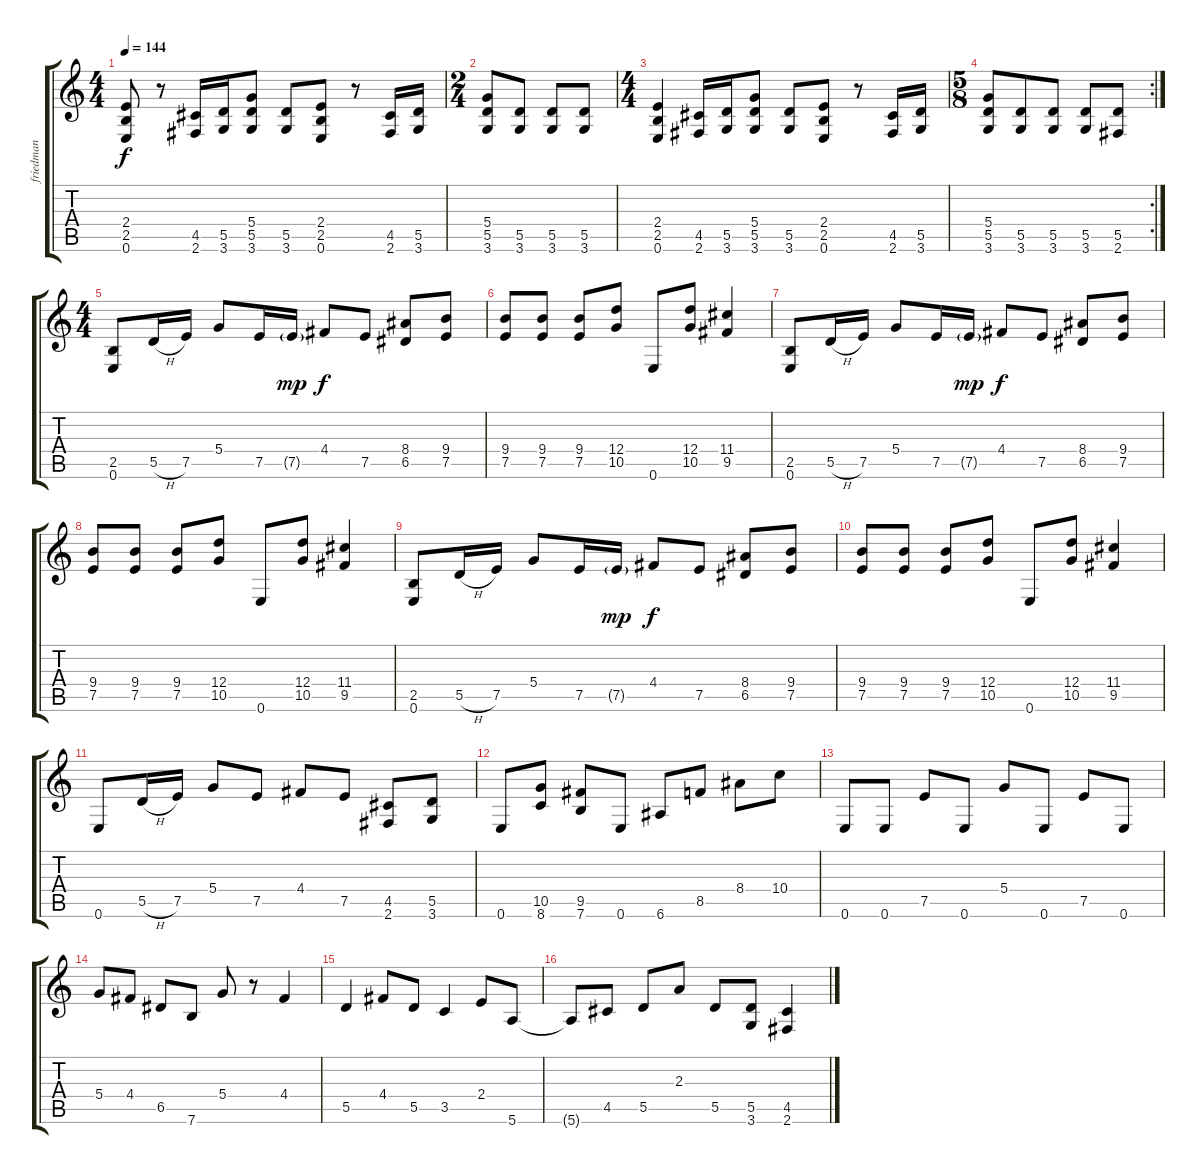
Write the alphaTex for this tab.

\track ("friedman" "friedman") {instrument distortionguitar}
\staff {score tabs}
\tuning (E4 B3 G3 D3 A2 E2) {hide}
\ts (4 4)
\tempo 144
\clef g2
\ks c
(2.4 2.5 0.6).8{dy f} r.8 (4.5 2.6).16 (5.5 3.6).16 (5.4 5.5 3.6).8 (5.5 3.6).8 (2.4 2.5 0.6).8 r.8 (4.5 2.6).16 (5.5 3.6).16 |
\ts (2 4)
(5.4 5.5 3.6).8 (5.5 3.6).8 (5.5 3.6).8 (5.5 3.6).8 |
\ts (4 4)
(2.4 2.5 0.6).4 (4.5 2.6).16 (5.5 3.6).16 (5.4 5.5 3.6).8 (5.5 3.6).8 (2.4 2.5 0.6).8 r.8 (4.5 2.6).16 (5.5 3.6).16 |
\rc 2
\ts (5 8)
(5.4 5.5 3.6).8 (5.5 3.6).8 (5.5 3.6).8 (5.5 3.6).8 (5.5 2.6).8 |
\ts (4 4)
(2.5 0.6).8 5.5{h}.16 7.5.16 5.4.8 7.5.16 7.5{g}.16{dy mp} 4.4.8{dy f} 7.5.8 (8.4 6.5).8 (9.4 7.5).8 |
(9.4 7.5).8 (9.4 7.5).8 (9.4 7.5).8 (12.4 10.5).8 0.6.8 (12.4 10.5).8 (11.4 9.5).4 |
(2.5 0.6).8 5.5{h}.16 7.5.16 5.4.8 7.5.16 7.5{g}.16{dy mp} 4.4.8{dy f} 7.5.8 (8.4 6.5).8 (9.4 7.5).8 |
(9.4 7.5).8 (9.4 7.5).8 (9.4 7.5).8 (12.4 10.5).8 0.6.8 (12.4 10.5).8 (11.4 9.5).4 |
(2.5 0.6).8 5.5{h}.16 7.5.16 5.4.8 7.5.16 7.5{g}.16{dy mp} 4.4.8{dy f} 7.5.8 (8.4 6.5).8 (9.4 7.5).8 |
(9.4 7.5).8 (9.4 7.5).8 (9.4 7.5).8 (12.4 10.5).8 0.6.8 (12.4 10.5).8 (11.4 9.5).4 |
0.6.8 5.5{h}.16 7.5.16 5.4.8 7.5.8 4.4.8 7.5.8 (4.5 2.6).8 (5.5 3.6).8 |
0.6.8 (10.5 8.6).8 (9.5 7.6).8 0.6.8 6.6.8 8.5.8 8.4.8 10.4.8 |
0.6.8 0.6.8 7.5.8 0.6.8 5.4.8 0.6.8 7.5.8 0.6.8 |
5.4.8 4.4.8 6.5.8 7.6.8 5.4.8 r.8 4.4.4 |
5.5.4 4.4.8 5.5.8 3.5.4 2.4.8 5.6.8 |
5.6{t}.8 4.5.8 5.5.8 2.3.8 5.5.8 (5.5 3.6).8 (4.5 2.6).4
